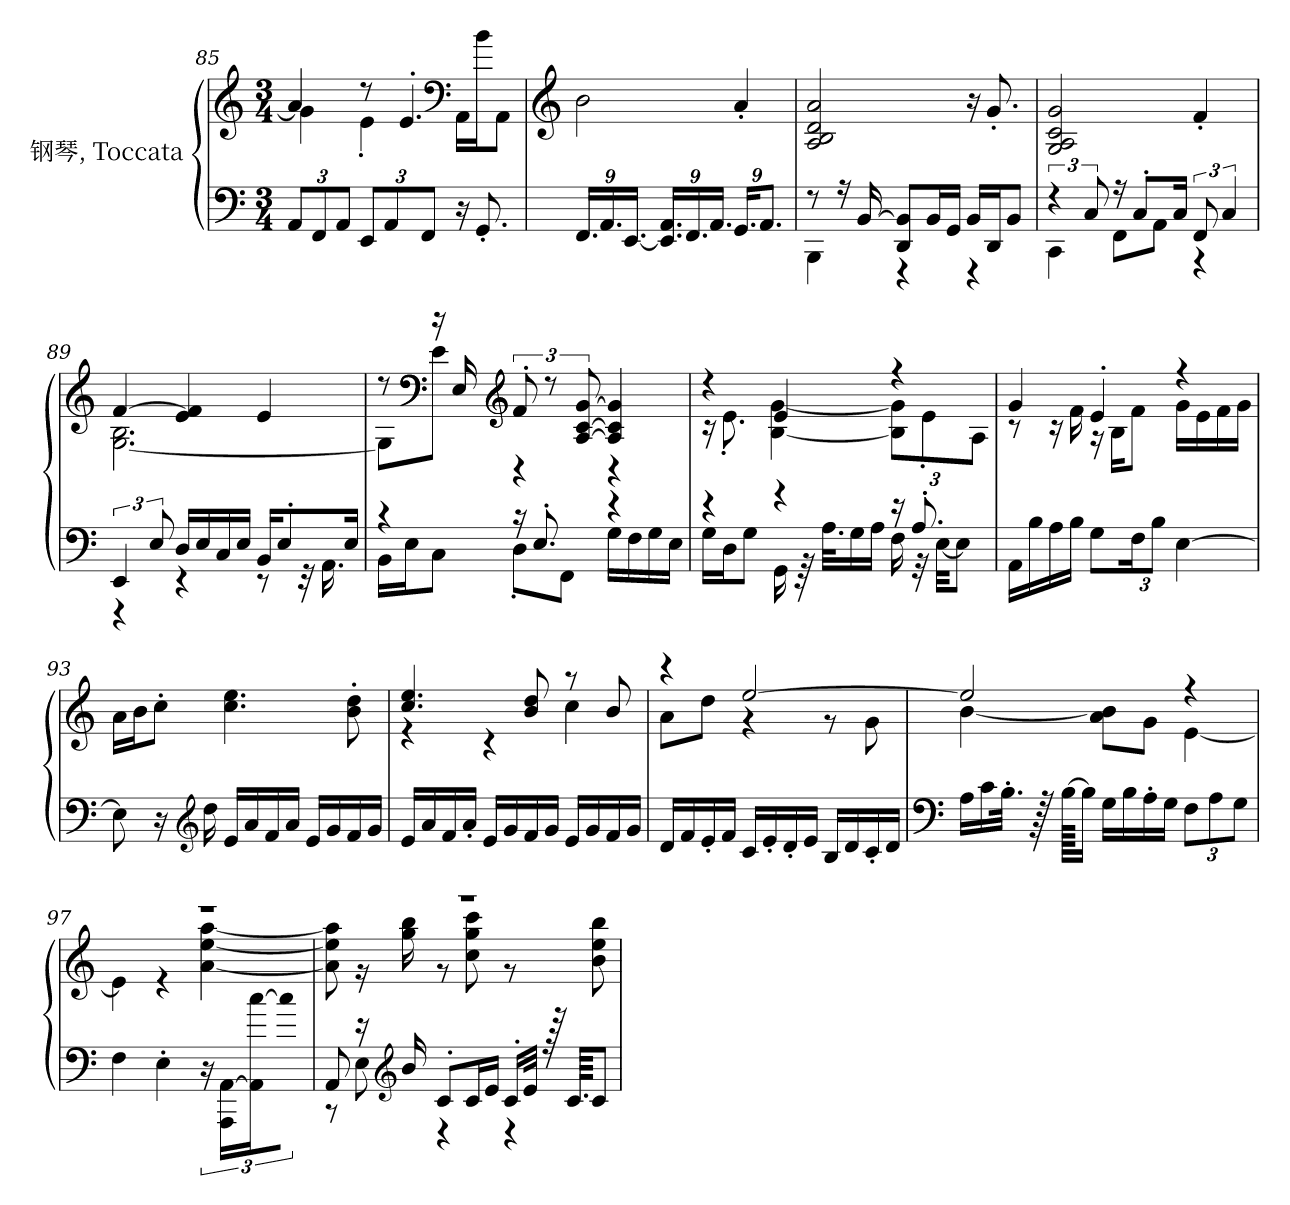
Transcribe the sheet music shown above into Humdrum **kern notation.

**kern	**kern
*part1	*part1
*staff2	*staff1
*I"钢琴, Toccata	*
!!LO:LB:g=z
*clefF4	*clefG2
*k[]	*k[]
*M3/4	*M3/4
*Xbrackettup	*
=85	=85
*	*^
12AA/L	4a/]	4g\
12FF/	.	.
12AA/J	.	.
12EE/L	8r	4e'\
12AA/	.	.
.	4.e'/	.
12FF/J	.	.
*	*clefF4	*
16r	.	16AA\LL
8.GG'/	.	16b\J
.	.	8AA\J
*	*v	*v
=86	=86
*	*clefG2
18.FF/LL	2b\
18.AA/	.
[18.EE/JJ	.
18.EE/] 18.AA/LL	.
18.FF/	.
18.AA/JJ	.
18.GG/KL	4a'/
9.AA/J	.
=87	=87
*^	*
8r	4BBB\	2A/ 2B/ 2d/ 2a/
16r	.	.
[16BB/	.	.
8DD/ 8BB/]L	4r	.
16BB/L	.	.
16GG/JJ	.	.
16BB/LL	4r	16r
16DD/J	.	8.g'/
8BB/J	.	.
=88	=88	=88
*brackettup	*	*
6r	4CC\	2G/ 2A/ 2c/ 2g/
12C/	.	.
16r	8FF\L	.
8C'/L	.	.
.	8AA\J	.
16C/Jk	.	.
12FF/	4r	4f'/
6C/	.	.
!!LO:LB:g=z
=89	=89	=89
*	*	*^
6EE/	4r	[4f/	[2.G\ 2.B\
12E/	.	.	.
16D/LL	4r	4e/ 4f/]	.
16E/	.	.	.
16C/	.	.	.
16E/JJ	.	.	.
16BB/KL	8r	4e/	.
8E'/	.	.	.
.	32r	.	.
.	16.AA\	.	.
16E/Jk	.	.	.
=90	=90	=90	=90
4r	16BB\LL	8r	8G\L]
.	16E\J	.	.
*	*	*clefF4	*
.	8C\J	16r	8e\J
.	.	16E/	.
*	*	*clefG2	*
16r	8D'\L	12f'/	4r
8.E'/	.	.	.
.	.	12r	.
.	8FF\J	.	.
.	.	[12A/ [12c/ [12g/	.
4r	16G\LL	4A/] 4c/] 4g/]	4r
.	16F\	.	.
.	16G\	.	.
.	16E\JJ	.	.
=91	=91	=91	=91
4r	16G\LL	4r	16r
.	16D\J	.	8.e'\
.	8G\J	.	.
4r	16GG\	4e/	[4B\ [4g\
.	64r	.	.
.	32.A\KLL	.	.
.	16G\	.	.
.	16A\JJ	.	.
*	*	*	*Xbrackettup
16r	16F\	4r	12B\] 12g\]L
8.A'/	32r	.	.
.	.	.	12e'\
.	[32E\KKL	.	.
.	8E\J]	.	.
.	.	.	12A\J
*v	*v	*	*
!!LO:LB:g=z	!!
=92	=92	=92
16AA\LL	4g/	8r
16B\	.	.
16A\	.	16r
16B\JJ	.	16f\
8G\L	4e'/	16r
.	.	16B\KL
*Xbrackettup	*	*
24F\K	.	8f\J
12B\J	.	.
[4E\	4r	16g\LL
.	.	16e\
.	.	16f\
.	.	16g\JJ
*	*v	*v
=93	=93
8E\]	16a\LL
.	16b\J
16r	8cc'\J
*clefG2	*
16dd\	.
16e/LL	4.cc\ 4.ee\
16a/	.
16f/	.
16a/JJ	.
16e/LL	.
16g/	.
16f/	8b\' 8dd\'
16g/JJ	.
=94	=94
*	*^
16e/LL	4.cc/ 4.ee/	4r
16a/	.	.
16f/	.	.
16a'/JJ	.	.
16e/LL	.	4r
16g/	.	.
16f/	8b/ 8dd/	.
16g/JJ	.	.
16e/LL	8r	4cc\
16g/	.	.
16f/	8b/	.
16g/JJ	.	.
!!LO:LB:g=z	!!
=95	=95	=95
16d/LL	4r	8a\L
16f/	.	.
16e'/	.	8dd\J
16f/JJ	.	.
16c/LL	[2ee/	4r
16e'/	.	.
16d'/	.	.
16e/JJ	.	.
16B/LL	.	8r
16d/	.	.
16c'/	.	8g\
16d/JJ	.	.
=96	=96	=96
*clefF4	*	*
16A\LL	2ee/]	[4b\
16c\	.	.
32.B'\JJk	.	.
128r	.	.
[128B\KKKLL	.	.
16B\JJ]	.	.
16G\LL	.	8a\ 8b\]L
16B\	.	.
16A'\	.	8g\J
16G\JJ	.	.
12F\L	4r	[4e\
12A\	.	.
12G\J	.	.
=97	=97	=97
4F\	2.r	4e\]
4E'\	.	4r
*brackettup	*	*
24r	.	[4a\ [4ee\ [4aa\
24AAA\ [24AA\LL	.	.
24AA\] [24cc\J	.	.
8cc\J]	.	.
!!LO:PB:g=z	!!
=98	=98	=98
*^	*	*
8AA/	8r	2.r	8a\] 8ee\] 8aa\]
16r	8E\	.	16r
*clefG2	*	*	*
16b/	.	.	16gg\ 16bb\
8c'/L	4r	.	8r
16c/L	.	.	8cc\ 8gg\ 8ccc\
16e/JJ	.	.	.
16c'/LL	4r	.	8r
32e/JJk	.	.	.
128r	.	.	.
64.c/KKKL	.	.	.
8c/J	.	.	8b\ 8ee\ 8bb\
*v	*v	*	*
*	*v	*v
=	=
*-	*-
